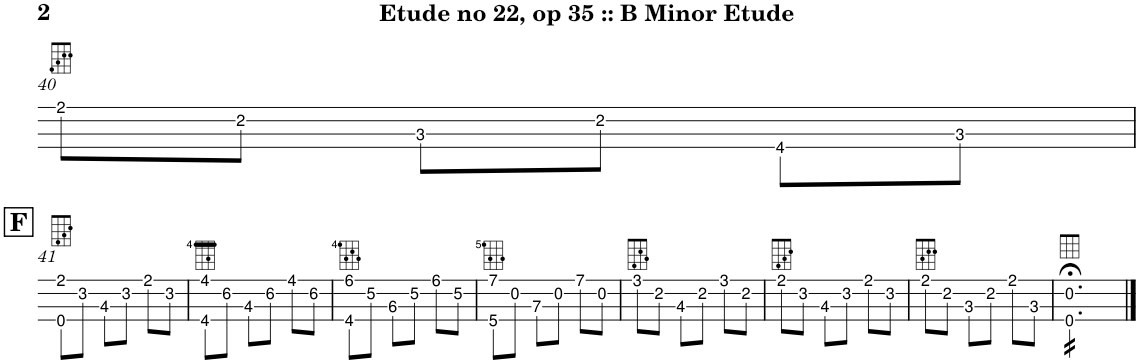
**kern	**kern
*part1	*part1
*staff2	*staff1
*I"Baritone Ukulele	*
*I'Bar. Uk.	*
!!LO:PB:g=z
*	*clefGv2
*k[f#c#]	*k[f#c#]
*M3/4	*M3/4
=40	=40
8f#\L	8f#\L
8c#\J	8c#\J
8A#X\L	8A#X\L
8c#\J	8c#\J
8F#\L	8F#/L
8A#\J	8A#/J
!!LO:LB:g=z
!!LO:REH:place=s1:a:B:cj:fs=14:t=F
=41	=41
8D\ 8f#\L	8D/ 8f#/L
8d\J	8d/J
8B\L	8B\L
8d\J	8d\J
8f#\L	8f#\L
8d\J	8d\J
=42	=42
8F#\ 8g#\L	8F#\ 8g#X\L
8f\J	8fn\J
8B\L	8B\L
8f\J	8f\J
8g#\L	8g#\L
8f\J	8f\J
=43	=43
8F#\ 8a#\L	8F#\ 8a#X\L
8e\J	8e\J
8c#\L	8c#\L
8e\J	8e\J
8a#\L	8a#\L
8e\J	8e\J
=44	=44
8G\ 8b\L	8G/ 8b/L
8B\J	8B/J
8d\L	8d\L
8B\J	8B\J
8b\L	8b\L
8B\J	8B\J
=45	=45
8g\L	8g\L
8c#\J	8c#\J
8B\L	8B\L
8c#\J	8c#\J
8g\L	8g\L
8c#\J	8c#\J
=46	=46
8f#\L	8f#\L
8d\J	8d\J
8B\L	8B\L
8d\J	8d\J
8f#\L	8f#\L
8d\J	8d\J
=47	=47
8f#\L	8f#\L
8c#\J	8c#\J
8A#X\L	8A#X\L
8c#\J	8c#\J
8f#\L	8f#\L
8A#\J	8A#\J
=48	=48
2.D\;< 2.B\;<	2.D;< 2.B;<
==	==
*-	*-
